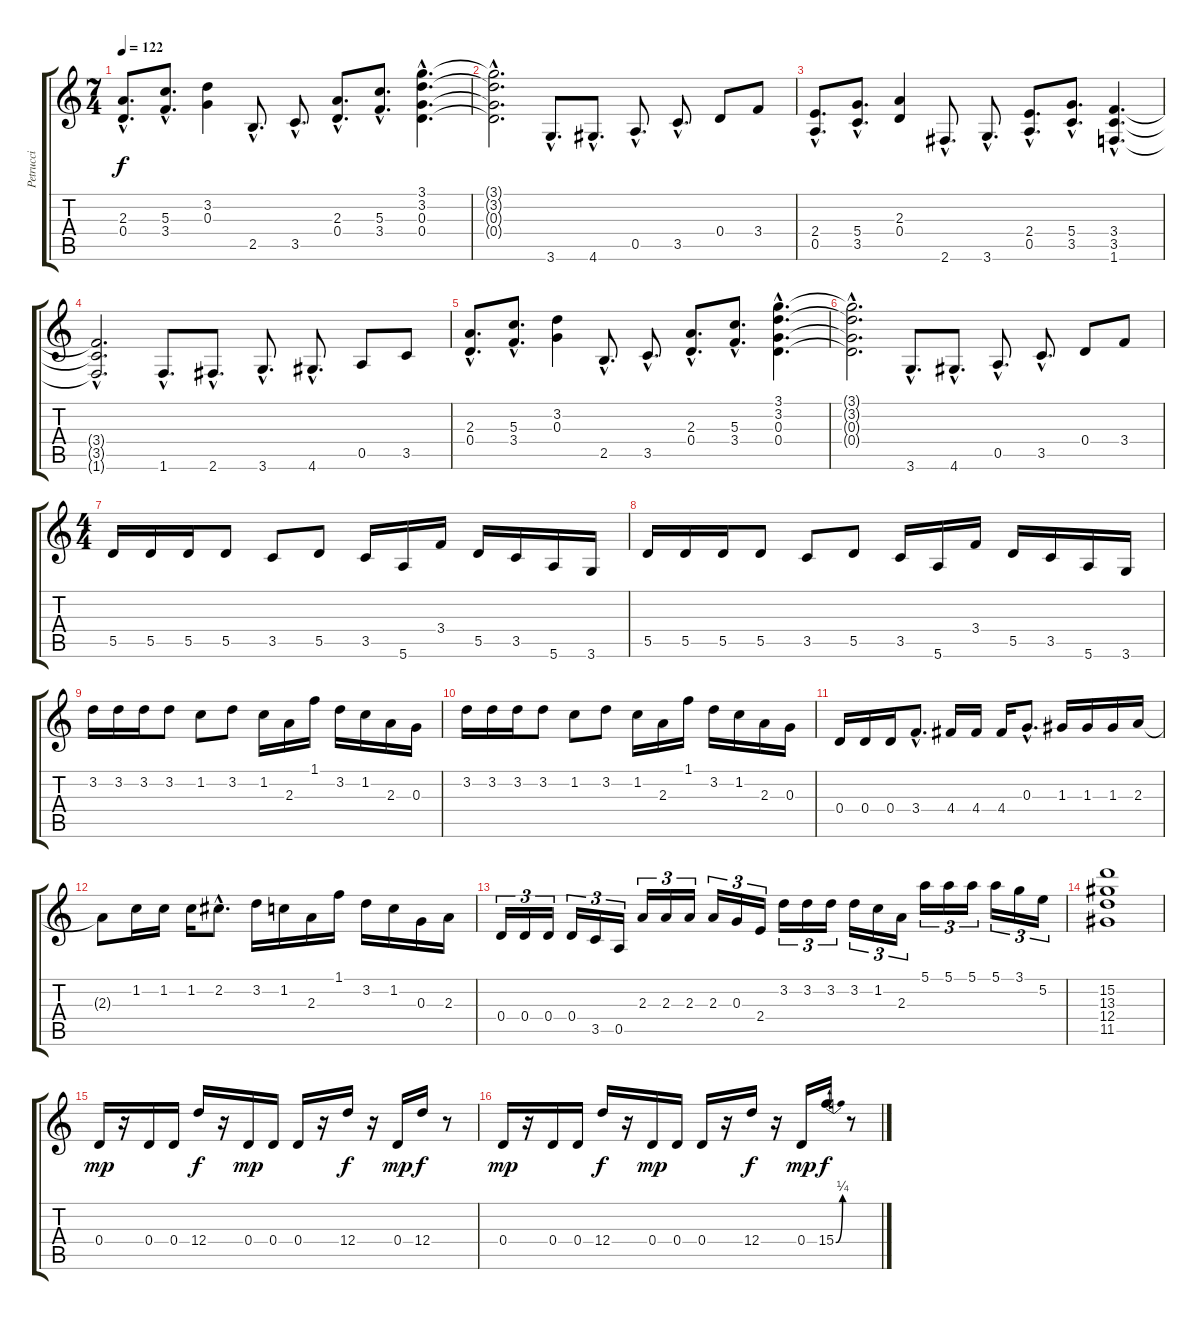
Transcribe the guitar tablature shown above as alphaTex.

\track ("Petrucci" "Petrucci") {instrument distortionguitar}
\staff {score tabs}
\tuning (E4 B3 G3 D3 A2 E2) {hide}
\ts (7 4)
\tempo 122
\clef g2
\ks c
(2.3{hac} 0.4{hac}).8{d dy f} (5.3{hac} 3.4{hac}).8{d} (3.2 0.3).4 2.5{hac}.8{d} 3.5{hac}.8{d} (2.3{hac} 0.4{hac}).8{d} (5.3{hac} 3.4{hac}).8{d} (3.1{hac} 3.2{hac} 0.3{hac} 0.4{hac}).4{d} |
(3.1{hac t} 3.2{hac t} 0.3{hac t} 0.4{hac t}).2{d} 3.6{hac}.8{d} 4.6{hac}.8{d} 0.5{hac}.8{d} 3.5{hac}.8{d} 0.4.8 3.4.8 |
(2.4{hac} 0.5{hac}).8{d} (5.4{hac} 3.5{hac}).8{d} (2.3 0.4).4 2.6{hac}.8{d} 3.6{hac}.8{d} (2.4{hac} 0.5{hac}).8{d} (5.4{hac} 3.5{hac}).8{d} (3.4{hac} 3.5{hac} 1.6{hac}).4{d} |
(3.4{hac t} 3.5{hac t} 1.6{hac t}).2{d} 1.6{hac}.8{d} 2.6{hac}.8{d} 3.6{hac}.8{d} 4.6{hac}.8{d} 0.5.8 3.5.8 |
(2.3{hac} 0.4{hac}).8{d} (5.3{hac} 3.4{hac}).8{d} (3.2 0.3).4 2.5{hac}.8{d} 3.5{hac}.8{d} (2.3{hac} 0.4{hac}).8{d} (5.3{hac} 3.4{hac}).8{d} (3.1{hac} 3.2{hac} 0.3{hac} 0.4{hac}).4{d} |
(3.1{hac t} 3.2{hac t} 0.3{hac t} 0.4{hac t}).2{d} 3.6{hac}.8{d} 4.6{hac}.8{d} 0.5{hac}.8{d} 3.5{hac}.8{d} 0.4.8 3.4.8 |
\ts (4 4)
5.5.16 5.5.16 5.5.16 5.5.8 3.5.8 5.5.8 3.5.16 5.6.16 3.4.16 5.5.16 3.5.16 5.6.16 3.6.16 |
5.5.16 5.5.16 5.5.16 5.5.8 3.5.8 5.5.8 3.5.16 5.6.16 3.4.16 5.5.16 3.5.16 5.6.16 3.6.16 |
3.2.16 3.2.16 3.2.16 3.2.8 1.2.8 3.2.8 1.2.16 2.3.16 1.1.16 3.2.16 1.2.16 2.3.16 0.3.16 |
3.2.16 3.2.16 3.2.16 3.2.8 1.2.8 3.2.8 1.2.16 2.3.16 1.1.16 3.2.16 1.2.16 2.3.16 0.3.16 |
0.4.16 0.4.16 0.4.16 3.4{hac}.8{d} 4.4.16 4.4.16 4.4.16 0.3{hac}.8{d} 1.3.16 1.3.16 1.3.16 2.3.16 |
2.3{t}.8 1.2.16 1.2.16 1.2.16 2.2{hac}.8{d} 3.2.16 1.2.16 2.3.16 1.1.16 3.2.16 1.2.16 0.3.16 2.3.16 |
0.4.16{tu (3 2)} 0.4.16{tu (3 2)} 0.4.16{tu (3 2)} 0.4.16{tu (3 2)} 3.5.16{tu (3 2)} 0.5.16{tu (3 2)} 2.3.16{tu (3 2)} 2.3.16{tu (3 2)} 2.3.16{tu (3 2)} 2.3.16{tu (3 2)} 0.3.16{tu (3 2)} 2.4.16{tu (3 2)} 3.2.16{tu (3 2)} 3.2.16{tu (3 2)} 3.2.16{tu (3 2)} 3.2.16{tu (3 2)} 1.2.16{tu (3 2)} 2.3.16{tu (3 2)} 5.1.16{tu (3 2)} 5.1.16{tu (3 2)} 5.1.16{tu (3 2)} 5.1.16{tu (3 2)} 3.1.16{tu (3 2)} 5.2.16{tu (3 2)} |
(15.2 13.3 12.4 11.5).1 |
0.4.16{dy mp} r.16 0.4.16 0.4.16 12.4.16{dy f} r.16 0.4.16{dy mp} 0.4.16 0.4.16 r.16 12.4.16{dy f} r.16 0.4.16{dy mp} 12.4.16{dy f} r.8 |
0.4.16{dy mp} r.16 0.4.16 0.4.16 12.4.16{dy f} r.16 0.4.16{dy mp} 0.4.16 0.4.16 r.16 12.4.16{dy f} r.16 0.4.16{dy mp} 15.4{be (bend 0 0 60 1)}.16{dy f} r.8
